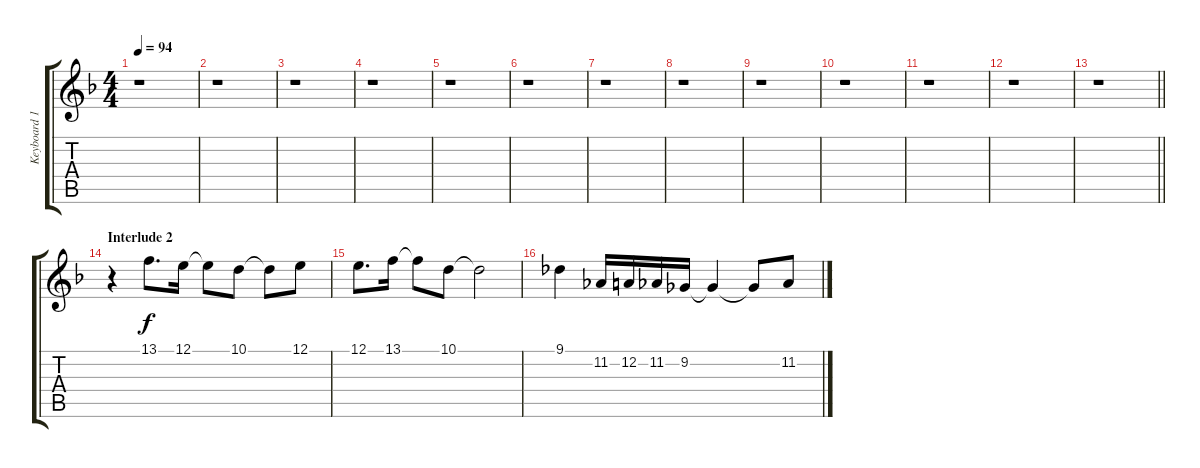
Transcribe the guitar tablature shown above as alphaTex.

\track ("Keyboard 1" "Keyboard 1") {instrument synthstrings1}
\staff {score tabs}
\tuning (E4 A3 F3 D3 A2 D2) {hide}
\ts (4 4)
\tempo 94
\clef g2
\ks dminor
r.1{dy f} |
r.1 |
r.1 |
r.1 |
r.1 |
r.1 |
r.1 |
r.1 |
r.1 |
r.1 |
r.1 |
r.1 |
\barLineRight lightlight
r.1 |
\section ("" "Interlude 2")
r.4{volume 11 balance 4 instrument whistle} 13.1.8{d} 12.1.16 12.1{t}.8 10.1.8 10.1{t}.8 12.1.8 |
12.1.8{d} 13.1.16 13.1{t}.8 10.1.8 10.1{t}.2 |
9.1.4 11.2.16 12.2.16 11.2.16 9.2.16 9.2{t}.4 9.2{t}.8 11.2.8
